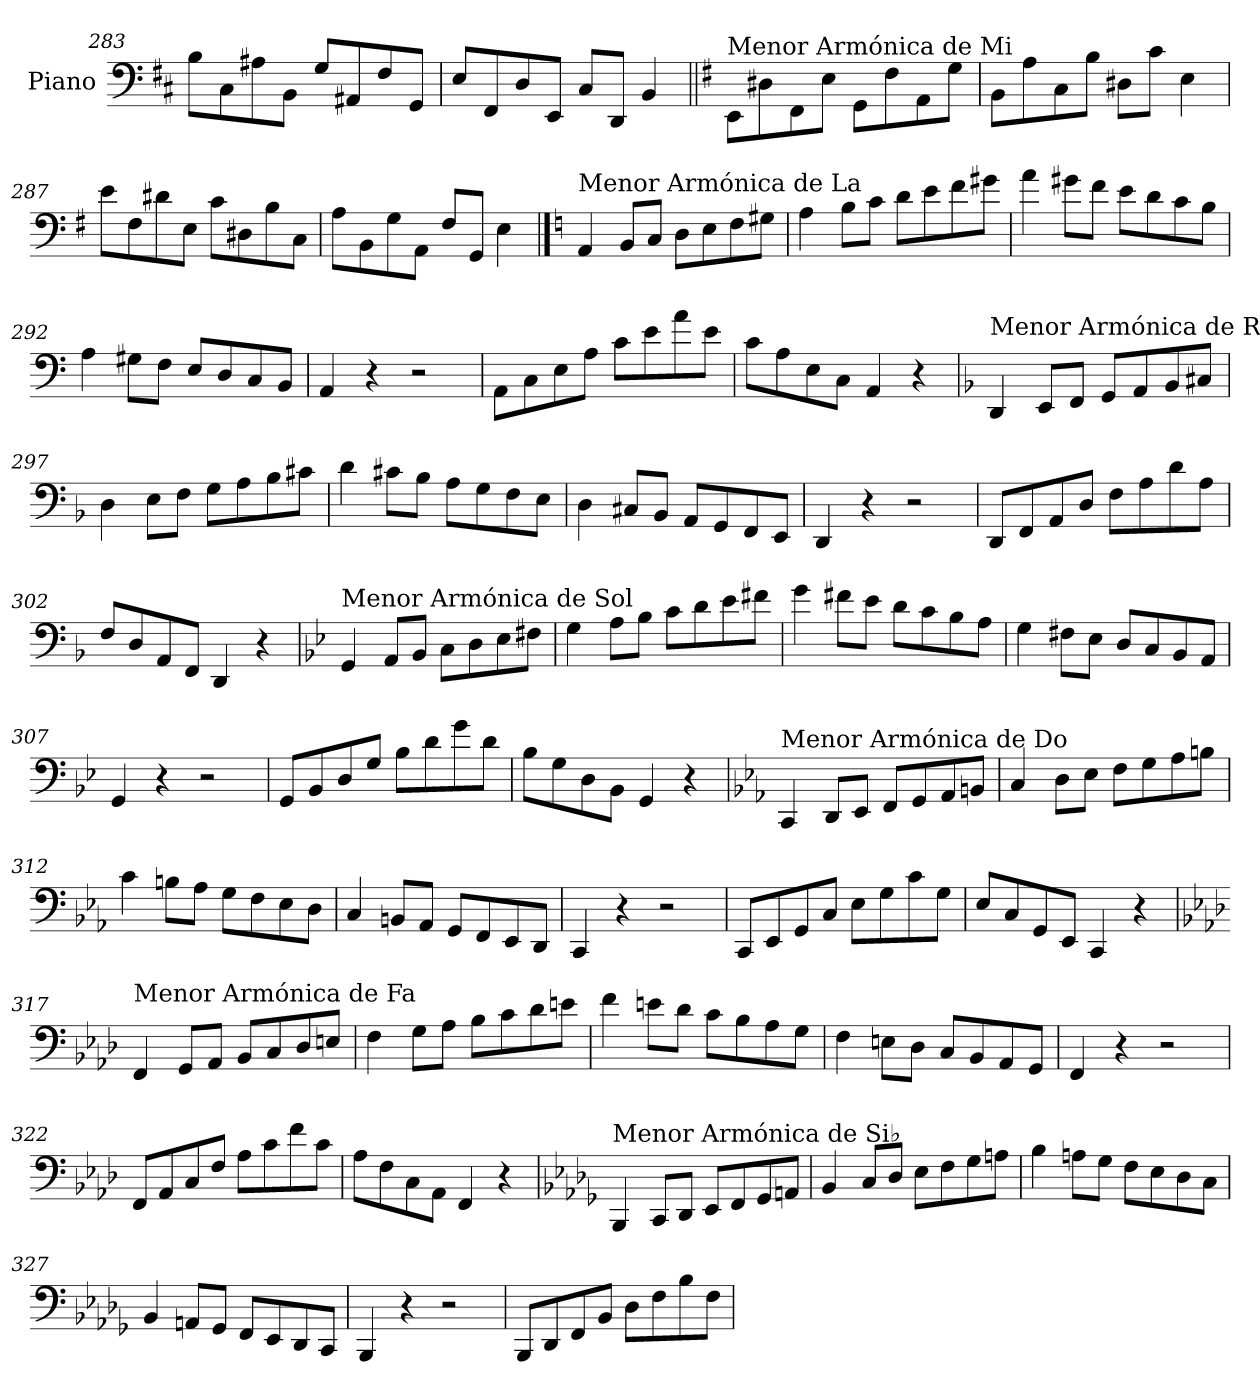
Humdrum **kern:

**kern
*part1
*staff1
*I"Piano
*I'Pno.
*clefF4
*k[f#c#]
=283
8B\L
8C#\
8A#X\
8BB\J
8G/L
8AA#X/
8F#/
8GG/J
=284
8E/L
8FF#/
8D/
8EE/J
8C#/L
8DD/J
4BB/
!!LO:LB:g=z
=285||
*k[f#]
!LO:TX:a:t=Menor Armónica de Mi
8EE\L
8D#X\
8FF#\
8E\J
8GG\L
8F#\
8AA\
8G\J
=286
8BB\L
8A\
8C\
8B\J
8D#X\L
8c\J
4E\
=287
8e\L
8F#\
8d#X\
8E\J
8c\L
8D#X\
8B\
8C\J
=288
8A\L
8BB\
8G\
8AA\J
8F#/L
8GG/J
4E\
!!LO:PB:g=z
==289
*k[]
!LO:TX:a:t=Menor Armónica de La
4AA/
8BB/L
8C/J
8D\L
8E\
8F\
8G#X\J
=290
4A\
8B\L
8c\J
8d\L
8e\
8f\
8g#X\J
=291
4a\
8g#X\L
8f\J
8e\L
8d\
8c\
8B\J
=292
4A\
8G#X\L
8F\J
8E/L
8D/
8C/
8BB/J
=293
4AA/
4r
2r
=294
8AA\L
8C\
8E\
8A\J
8c\L
8e\
8a\
8e\J
=295
8c\L
8A\
8E\
8C\J
4AA/
4r
!!LO:LB:g=z
=296
*k[b-]
!LO:TX:a:t=Menor Armónica de Re
4DD/
8EE/L
8FF/J
8GG/L
8AA/
8BB-/
8C#X/J
=297
4D\
8E\L
8F\J
8G\L
8A\
8B-\
8c#X\J
=298
4d\
8c#X\L
8B-\J
8A\L
8G\
8F\
8E\J
=299
4D\
8C#X/L
8BB-/J
8AA/L
8GG/
8FF/
8EE/J
=300
4DD/
4r
2r
=301
8DD/L
8FF/
8AA/
8D/J
8F\L
8A\
8d\
8A\J
=302
8F/L
8D/
8AA/
8FF/J
4DD/
4r
!!LO:LB:g=z
=303
*k[b-e-]
!LO:TX:a:t=Menor Armónica de Sol
4GG/
8AA/L
8BB-/J
8C\L
8D\
8E-\
8F#X\J
=304
4G\
8A\L
8B-\J
8c\L
8d\
8e-\
8f#X\J
=305
4g\
8f#X\L
8e-\J
8d\L
8c\
8B-\
8A\J
=306
4G\
8F#X\L
8E-\J
8D/L
8C/
8BB-/
8AA/J
=307
4GG/
4r
2r
=308
8GG/L
8BB-/
8D/
8G/J
8B-\L
8d\
8g\
8d\J
=309
8B-\L
8G\
8D\
8BB-\J
4GG/
4r
!!LO:LB:g=z
=310
*k[b-e-a-]
!LO:TX:a:t=Menor Armónica de Do
4CC/
8DD/L
8EE-/J
8FF/L
8GG/
8AA-/
8BBn/J
=311
4C/
8D\L
8E-\J
8F\L
8G\
8A-\
8Bn\J
=312
4c\
8Bn\L
8A-\J
8G\L
8F\
8E-\
8D\J
=313
4C/
8BBn/L
8AA-/J
8GG/L
8FF/
8EE-/
8DD/J
=314
4CC/
4r
2r
=315
8CC/L
8EE-/
8GG/
8C/J
8E-\L
8G\
8c\
8G\J
=316
8E-/L
8C/
8GG/
8EE-/J
4CC/
4r
!!LO:LB:g=z
=317
*k[b-e-a-d-]
!LO:TX:a:t=Menor Armónica de Fa
4FF/
8GG/L
8AA-/J
8BB-/L
8C/
8D-/
8En/J
=318
4F\
8G\L
8A-\J
8B-\L
8c\
8d-\
8en\J
=319
4f\
8en\L
8d-\J
8c\L
8B-\
8A-\
8G\J
=320
4F\
8En\L
8D-\J
8C/L
8BB-/
8AA-/
8GG/J
=321
4FF/
4r
2r
=322
8FF/L
8AA-/
8C/
8F/J
8A-\L
8c\
8f\
8c\J
=323
8A-\L
8F\
8C\
8AA-\J
4FF/
4r
!!LO:LB:g=z
=324
*k[b-e-a-d-g-]
!LO:TX:a:t=Menor Armónica de Si♭
4BBB-/
8CC/L
8DD-/J
8EE-/L
8FF/
8GG-/
8AAn/J
=325
4BB-/
8C/L
8D-/J
8E-\L
8F\
8G-\
8An\J
=326
4B-\
8An\L
8G-\J
8F\L
8E-\
8D-\
8C\J
=327
4BB-/
8AAn/L
8GG-/J
8FF/L
8EE-/
8DD-/
8CC/J
=328
4BBB-/
4r
2r
=329
8BBB-/L
8DD-/
8FF/
8BB-/J
8D-\L
8F\
8B-\
8F\J
=
*-
